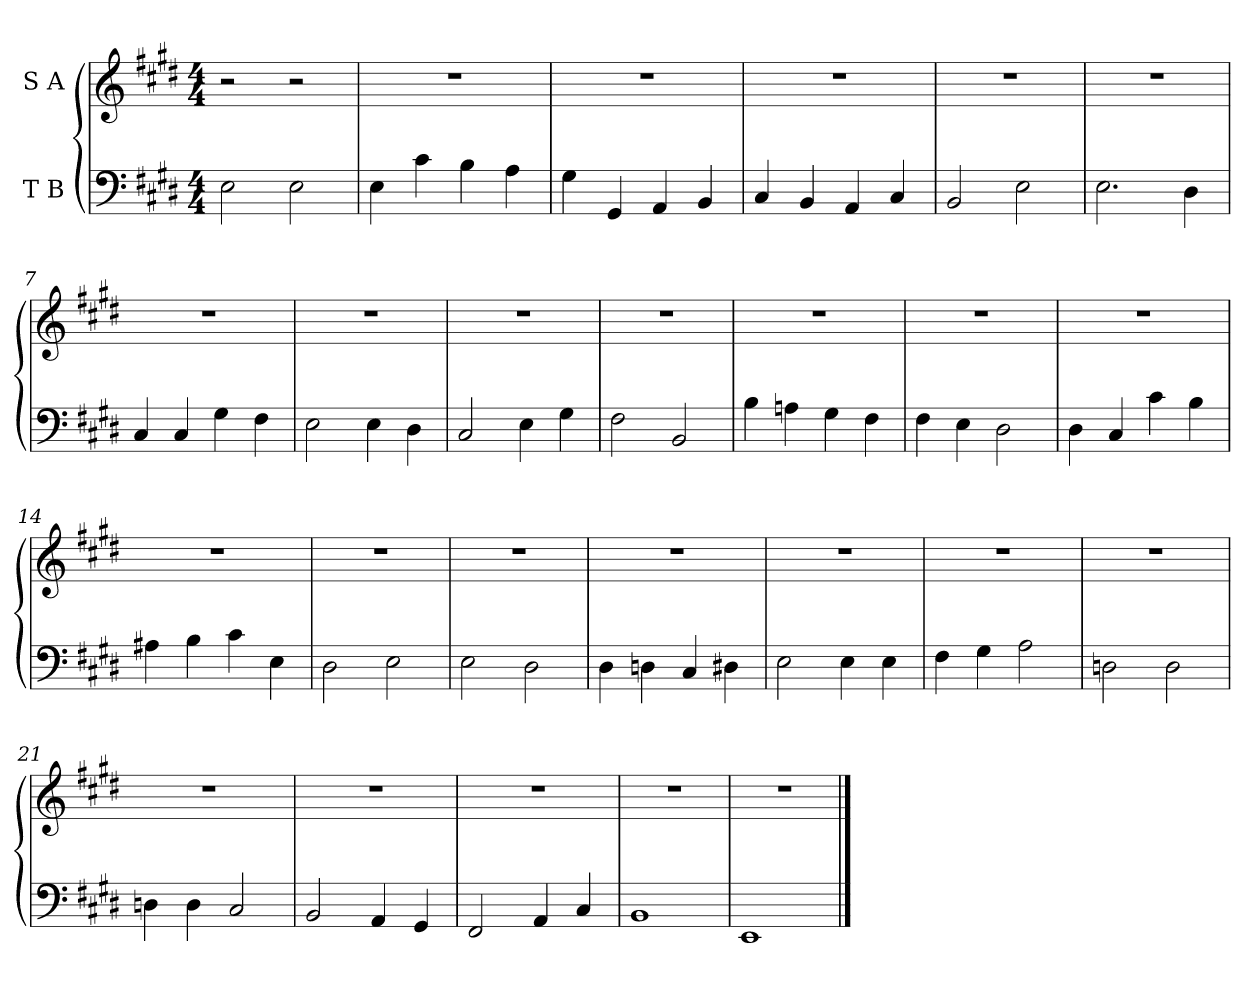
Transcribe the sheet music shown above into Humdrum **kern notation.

**kern	**kern
*part2	*part1
*staff2	*staff1
*I"T B	*I"S A
*clefF4	*clefG2
*k[f#c#g#d#]	*k[f#c#g#d#]
*M4/4	*M4/4
=1	=1
2E\	2r
2E\	2r
=2	=2
4E\	1r
4c#\	.
4B\	.
4A\	.
=3	=3
4G#\	1r
4GG#/	.
4AA/	.
4BB/	.
=4	=4
4C#/	1r
4BB/	.
4AA/	.
4C#/	.
=5	=5
2BB/	1r
2E\	.
=6	=6
2.E\	1r
4D#\	.
=7	=7
4C#/	1r
4C#/	.
4G#\	.
4F#\	.
=8	=8
2E\	1r
4E\	.
4D#\	.
=9	=9
2C#/	1r
4E\	.
4G#\	.
!!LO:LB:g=z
=10	=10
2F#\	1r
2BB/	.
=11	=11
4B\	1r
4An\	.
4G#\	.
4F#\	.
=12	=12
4F#\	1r
4E\	.
2D#\	.
=13	=13
4D#\	1r
4C#/	.
4c#\	.
4B\	.
=14	=14
4A#X\	1r
4B\	.
4c#\	.
4E\	.
=15	=15
2D#\	1r
2E\	.
=16	=16
2E\	1r
2D#\	.
=17	=17
4D#\	1r
4Dn\	.
4C#/	.
4D#X\	.
=18	=18
2E\	1r
4E\	.
4E\	.
!!LO:LB:g=z
=19	=19
4F#\	1r
4G#\	.
2A\	.
=20	=20
2Dn\	1r
2D\	.
=21	=21
4Dn\	1r
4D\	.
2C#/	.
=22	=22
2BB/	1r
4AA/	.
4GG#/	.
=23	=23
2FF#/	1r
4AA/	.
4C#/	.
=24	=24
1BB	1r
=25	=25
1EE	1r
==	==
*-	*-
